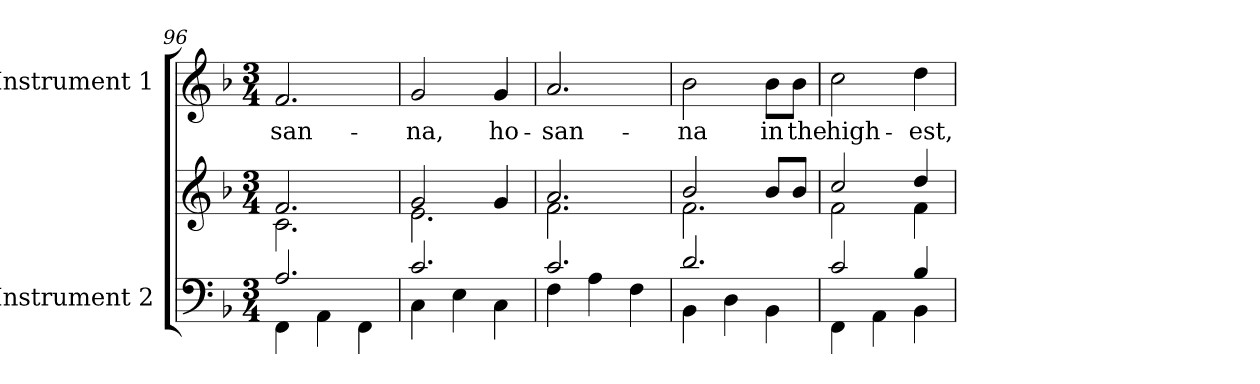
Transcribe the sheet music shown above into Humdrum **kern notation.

**kern	**kern	**kern	**text
*part2	*part2	*part1	*part1
*staff3	*staff2	*staff1	*staff1
*I"Instrument 2	*	*I"Instrument 1	*
*clefF4	*clefG2	*clefG2	*
*k[b-]	*k[b-]	*k[b-]	*
*F:	*F:	*F:	*
*M3/4	*M3/4	*M3/4	*
=96	=96	=96	=96
*^	*^	*	*
!	!	!	!	!	!LO:LY:b:cj
2.A/	4FF\	2.f/	2.c\	2.f/	-san-
.	4AA\	.	.	.	.
.	4FF\	.	.	.	.
=97	=97	=97	=97	=97	=97
!	!	!	!	!	!LO:LY:b:cj
2.c/	4C\	2g/	2.e\	2g/	-na,
.	4E\	.	.	.	.
!	!	!	!	!	!LO:LY:b:cj
.	4C\	4g/	.	4g/	ho-
=98	=98	=98	=98	=98	=98
!	!	!	!	!	!LO:LY:b:cj
2.c/	4F\	2.a/	2.f\	2.a/	-san-
.	4A\	.	.	.	.
.	4F\	.	.	.	.
=99	=99	=99	=99	=99	=99
!	!	!	!	!	!LO:LY:b:cj
2.d/	4BB-\	2b-/	2.f\	2b-\	-na
.	4D\	.	.	.	.
!	!	!	!	!	!LO:LY:b:cj
.	4BB-\	8b-/L	.	8b-\L	in
!	!	!	!	!	!LO:LY:b:cj
.	.	8b-/J	.	8b-\J	the
=100	=100	=100	=100	=100	=100
!	!	!	!	!	!LO:LY:b:cj
2c/	4FF\	2cc/	2f\	2cc\	high-
.	4AA\	.	.	.	.
!	!	!	!	!	!LO:LY:b:cj
4B-/	4BB-\	4dd/	4f\	4dd\	-est,
*v	*v	*	*	*	*
*	*v	*v	*	*
=	=	=	=
*-	*-	*-	*-
